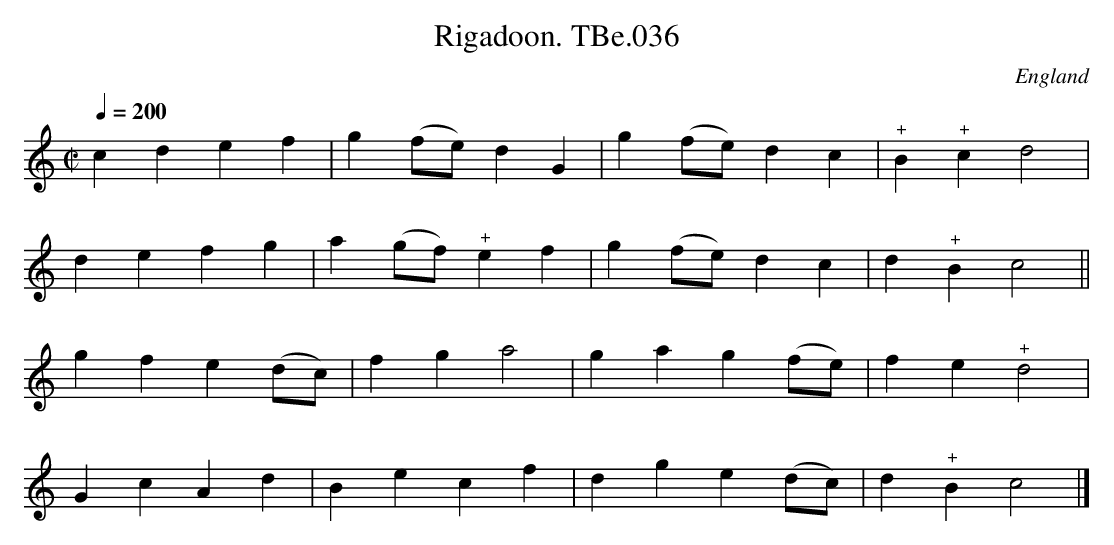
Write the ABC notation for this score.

X:1
T:Rigadoon. TBe.036
M:C|
L:1/4
Q:1/4=200
O:England
K:C major
cdef | g (f/e/)dG | g (f/e/) dc | "^+"B"^+"c d2 |!
defg | a (g/f/) "^+"ef | g (f/e/) dc | d"^+"Bc2 ||!
gfe (d/c/) | fga2 | gag (f/e/) | fe"^+"d2 |!
GcAd | Becf | dge (d/c/) | d"^+"Bc2 |]
